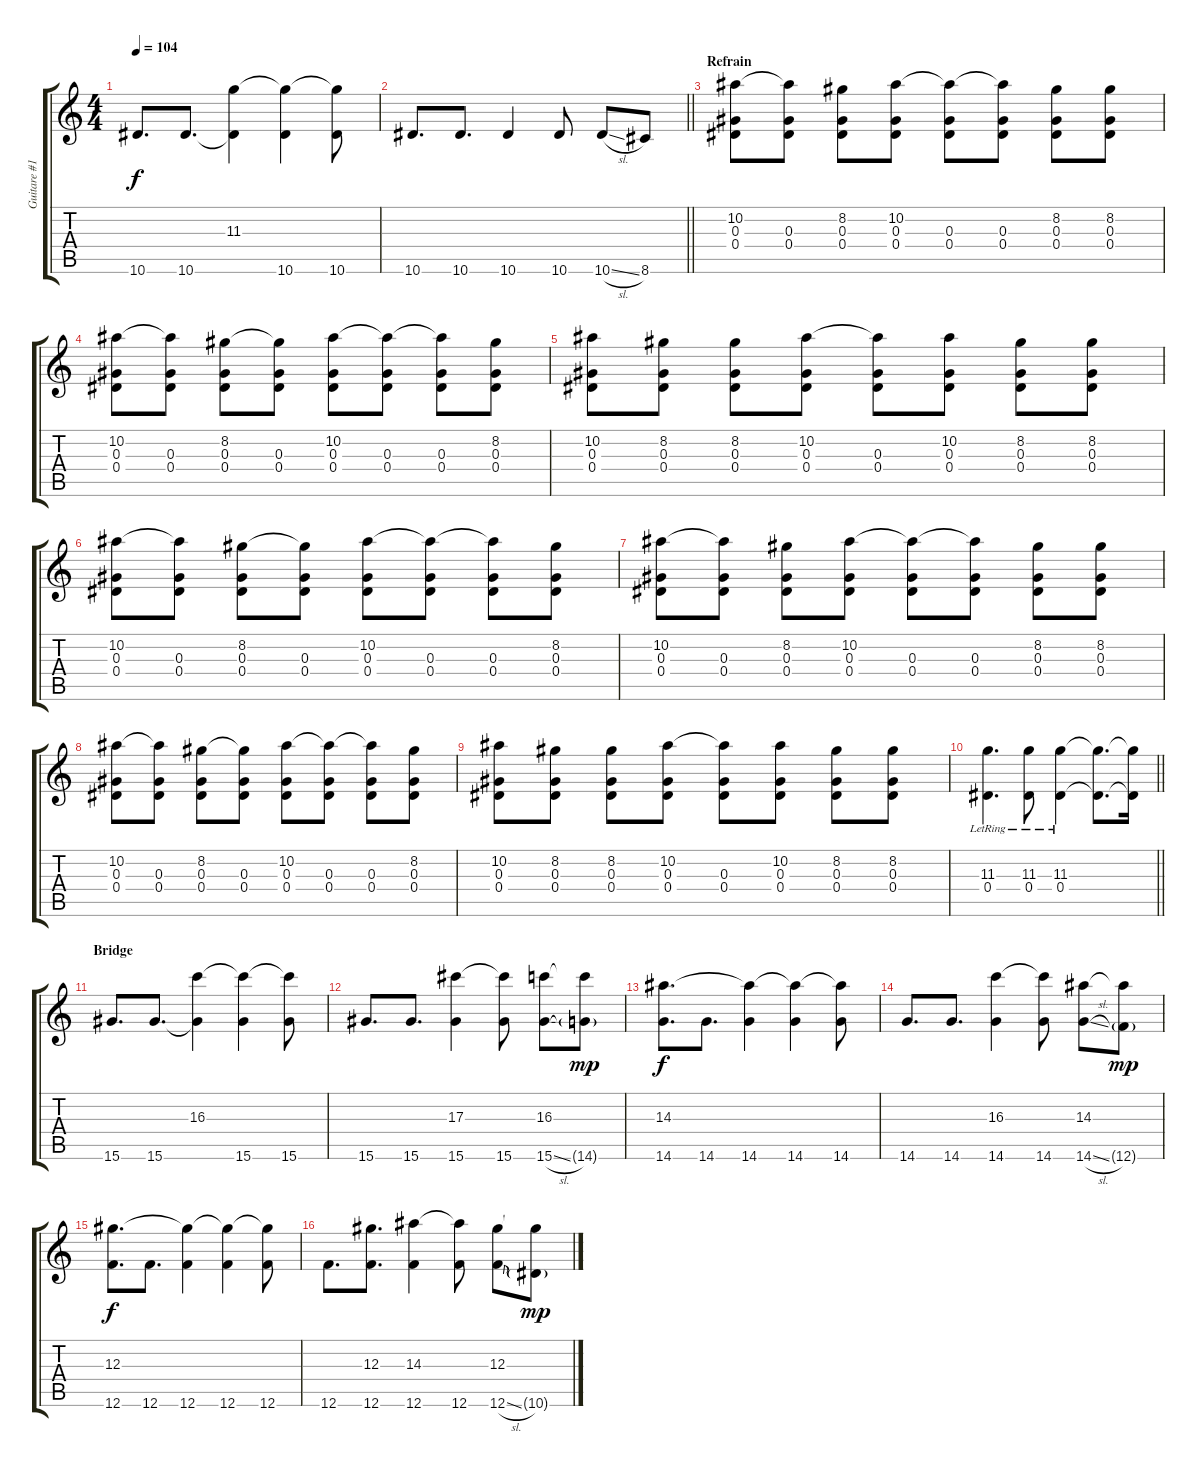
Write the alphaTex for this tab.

\track ("Guitare #1" "Guitare #1") {instrument distortionguitar}
\staff {score tabs}
\tuning (F4 C4 Ab3 Eb3 Bb2 F2) {hide}
\ts (4 4)
\tempo 104
\clef g2
\ks c
10.6.8{d dy f} 10.6.8{d} (11.3 10.6{t}).4 (11.3{t} 10.6).4 (11.3{t} 10.6).8 |
\barLineRight lightlight
10.6.8{d} 10.6.8{d} 10.6.4 10.6.8 10.6{sl}.8 8.6.8 |
\section ("" "Refrain")
(10.2 0.3 0.4).8 (10.2{t} 0.3 0.4).8 (8.2 0.3 0.4).8 (10.2 0.3 0.4).8 (10.2{t} 0.3 0.4).8 (10.2{t} 0.3 0.4).8 (8.2 0.3 0.4).8 (8.2 0.3 0.4).8 |
(10.2 0.3 0.4).8 (10.2{t} 0.3 0.4).8 (8.2 0.3 0.4).8 (8.2{t} 0.3 0.4).8 (10.2 0.3 0.4).8 (10.2{t} 0.3 0.4).8 (10.2{t} 0.3 0.4).8 (8.2 0.3 0.4).8 |
(10.2 0.3 0.4).8 (8.2 0.3 0.4).8 (8.2 0.3 0.4).8 (10.2 0.3 0.4).8 (10.2{t} 0.3 0.4).8 (10.2 0.3 0.4).8 (8.2 0.3 0.4).8 (8.2 0.3 0.4).8 |
(10.2 0.3 0.4).8 (10.2{t} 0.3 0.4).8 (8.2 0.3 0.4).8 (8.2{t} 0.3 0.4).8 (10.2 0.3 0.4).8 (10.2{t} 0.3 0.4).8 (10.2{t} 0.3 0.4).8 (8.2 0.3 0.4).8 |
(10.2 0.3 0.4).8 (10.2{t} 0.3 0.4).8 (8.2 0.3 0.4).8 (10.2 0.3 0.4).8 (10.2{t} 0.3 0.4).8 (10.2{t} 0.3 0.4).8 (8.2 0.3 0.4).8 (8.2 0.3 0.4).8 |
(10.2 0.3 0.4).8 (10.2{t} 0.3 0.4).8 (8.2 0.3 0.4).8 (8.2{t} 0.3 0.4).8 (10.2 0.3 0.4).8 (10.2{t} 0.3 0.4).8 (10.2{t} 0.3 0.4).8 (8.2 0.3 0.4).8 |
(10.2 0.3 0.4).8 (8.2 0.3 0.4).8 (8.2 0.3 0.4).8 (10.2 0.3 0.4).8 (10.2{t} 0.3 0.4).8 (10.2 0.3 0.4).8 (8.2 0.3 0.4).8 (8.2 0.3 0.4).8 |
\barLineRight lightlight
(11.3{lr} 0.4{lr}).4{d} (11.3{lr} 0.4{lr}).8 (11.3{lr} 0.4{lr}).4 (11.3{t} 0.4{t}).8{d} (11.3{t} 0.4{t}).16 |
\section ("" "Bridge")
15.6.8{d} 15.6.8{d} (16.3 15.6{t}).4 (16.3{t} 15.6).4 (16.3{t} 15.6).8 |
15.6.8{d} 15.6.8{d} (17.3 15.6).4 (17.3{t} 15.6).8 (16.3 15.6{sl}).8 (16.3{t} 14.6{g}).8{dy mp} |
(14.3 14.6).8{d dy f} 14.6.8{d} (14.3{t} 14.6).4 (14.3{t} 14.6).4 (14.3{t} 14.6).8 |
14.6.8{d} 14.6.8{d} (16.3 14.6).4 (16.3{t} 14.6).8 (14.3 14.6{sl}).8 (14.3{t} 12.6{g}).8{dy mp} |
(12.3 12.6).8{d dy f} 12.6.8{d} (12.3{t} 12.6).4 (12.3{t} 12.6).4 (12.3{t} 12.6).8 |
12.6.8{d} (12.3 12.6).8{d} (14.3 12.6).4 (14.3{t} 12.6).8 (12.3 12.6{sl}).8 (12.3{t} 10.6{g}).8{dy mp}
